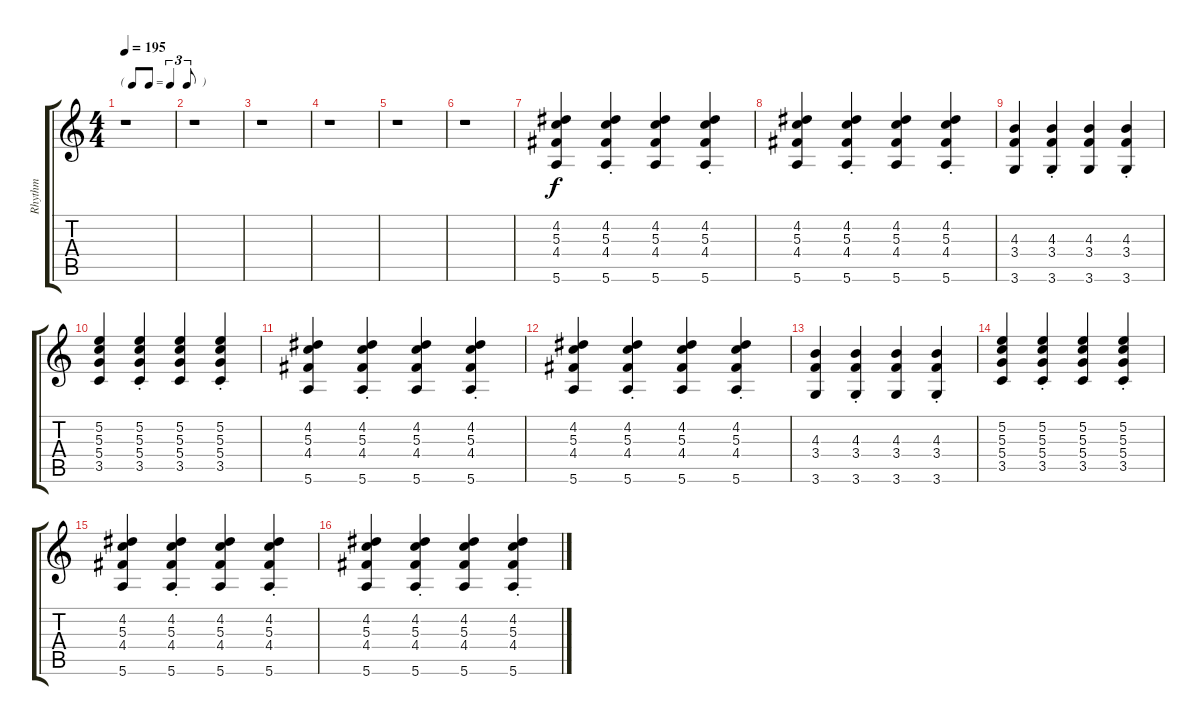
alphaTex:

\track ("Rhythm" "Rhythm") {instrument acousticguitarsteel}
\staff {score tabs}
\tuning (E4 B3 G3 D3 A2 E2) {hide}
\ts (4 4)
\tf triplet8th
\tempo 195
\clef g2
\ks c
r.1{dy f} |
r.1 |
r.1 |
r.1 |
r.1 |
r.1 |
(4.2 5.3 4.4 5.6).4 (4.2{st} 5.3{st} 4.4{st} 5.6{st}).4 (4.2 5.3 4.4 5.6).4 (4.2{st} 5.3{st} 4.4{st} 5.6{st}).4 |
(4.2 5.3 4.4 5.6).4 (4.2{st} 5.3{st} 4.4{st} 5.6{st}).4 (4.2 5.3 4.4 5.6).4 (4.2{st} 5.3{st} 4.4{st} 5.6{st}).4 |
(4.3 3.4 3.6).4 (4.3{st} 3.4{st} 3.6{st}).4 (4.3 3.4 3.6).4 (4.3{st} 3.4{st} 3.6{st}).4 |
(5.2 5.3 5.4 3.5).4 (5.2{st} 5.3{st} 5.4{st} 3.5{st}).4 (5.2 5.3 5.4 3.5).4 (5.2{st} 5.3{st} 5.4{st} 3.5{st}).4 |
(4.2 5.3 4.4 5.6).4 (4.2{st} 5.3{st} 4.4{st} 5.6{st}).4 (4.2 5.3 4.4 5.6).4 (4.2{st} 5.3{st} 4.4{st} 5.6{st}).4 |
(4.2 5.3 4.4 5.6).4 (4.2{st} 5.3{st} 4.4{st} 5.6{st}).4 (4.2 5.3 4.4 5.6).4 (4.2{st} 5.3{st} 4.4{st} 5.6{st}).4 |
(4.3 3.4 3.6).4 (4.3{st} 3.4{st} 3.6{st}).4 (4.3 3.4 3.6).4 (4.3{st} 3.4{st} 3.6{st}).4 |
(5.2 5.3 5.4 3.5).4 (5.2{st} 5.3{st} 5.4{st} 3.5{st}).4 (5.2 5.3 5.4 3.5).4 (5.2{st} 5.3{st} 5.4{st} 3.5{st}).4 |
(4.2 5.3 4.4 5.6).4 (4.2{st} 5.3{st} 4.4{st} 5.6{st}).4 (4.2 5.3 4.4 5.6).4 (4.2{st} 5.3{st} 4.4{st} 5.6{st}).4 |
(4.2 5.3 4.4 5.6).4 (4.2{st} 5.3{st} 4.4{st} 5.6{st}).4 (4.2 5.3 4.4 5.6).4 (4.2{st} 5.3{st} 4.4{st} 5.6{st}).4
